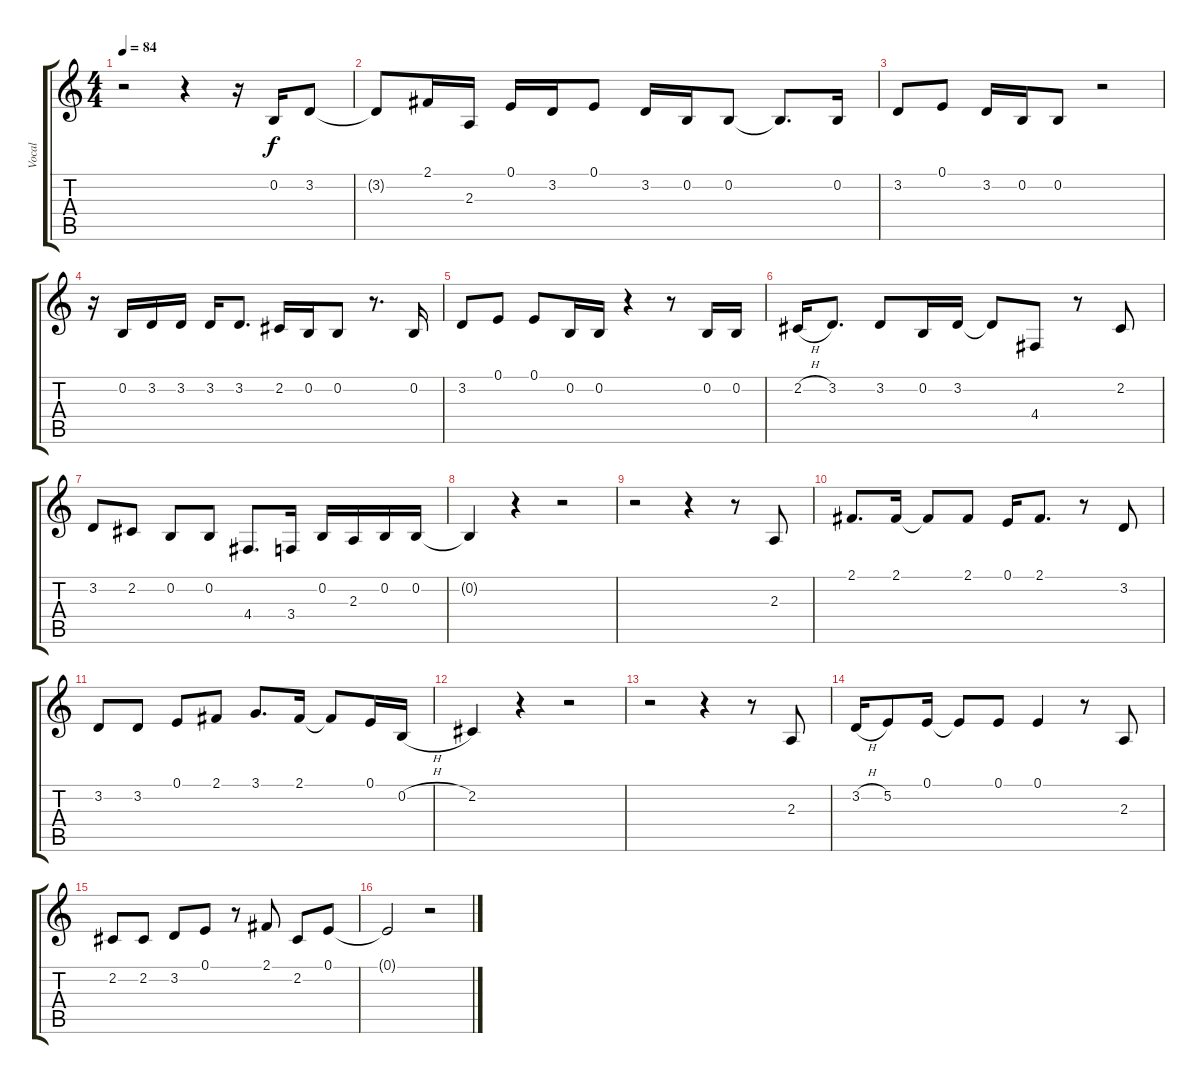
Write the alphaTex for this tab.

\track ("Vocal" "Vocal") {instrument accordion}
\staff {score tabs}
\tuning (E4 B3 G3 D3 A2 E2) {hide}
\ts (4 4)
\tempo 84
\clef g2
\ks c
r.2{dy f} r.4 r.16 0.2.16 3.2.8 |
3.2{t}.8 2.1.16 2.3.16 0.1.16 3.2.16 0.1.8 3.2.16 0.2.16 0.2.8 0.2{t}.8{d} 0.2.16 |
3.2.8 0.1.8 3.2.16 0.2.16 0.2.8 r.2 |
r.16 0.2.16 3.2.16 3.2.16 3.2.16 3.2.8{d} 2.2.16 0.2.16 0.2.8 r.8{d} 0.2.16 |
3.2.8 0.1.8 0.1.8 0.2.16 0.2.16 r.4 r.8 0.2.16 0.2.16 |
2.2{h}.16 3.2.8{d} 3.2.8 0.2.16 3.2.16 3.2{t}.8 4.4.8 r.8 2.2.8 |
3.2.8 2.2.8 0.2.8 0.2.8 4.4.8{d} 3.4.16 0.2.16 2.3.16 0.2.16 0.2.16 |
0.2{t}.4 r.4 r.2 |
r.2 r.4 r.8 2.3.8 |
2.1.8{d} 2.1.16 2.1{t}.8 2.1.8 0.1.16 2.1.8{d} r.8 3.2.8 |
3.2.8 3.2.8 0.1.8 2.1.8 3.1.8{d} 2.1.16 2.1{t}.8 0.1.16 0.2{h}.16 |
2.2.4 r.4 r.2 |
r.2 r.4 r.8 2.3.8 |
3.2{h}.16 5.2.8 0.1.16 0.1{t}.8 0.1.8 0.1.4 r.8 2.3.8 |
2.2.8 2.2.8 3.2.8 0.1.8 r.8 2.1.8 2.2.8 0.1.8 |
0.1{t}.2 r.2
